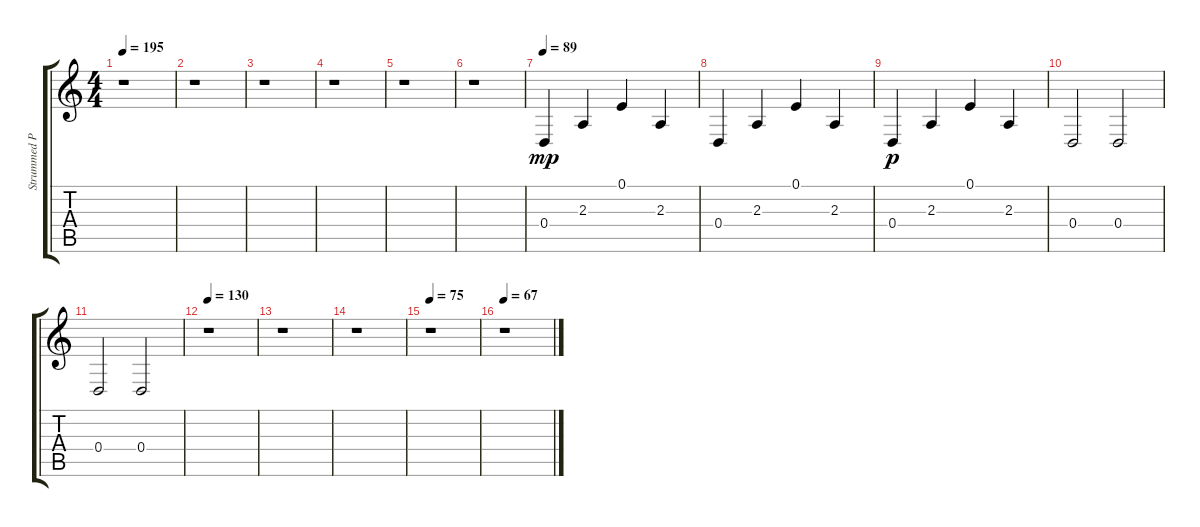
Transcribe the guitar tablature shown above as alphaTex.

\track ("Strummed Piano 1" "Strummed P") {instrument harpsichord}
\staff {score tabs}
\tuning (E4 B3 G3 D3 A2 E2) {hide}
\ts (4 4)
\tempo 195
\clef g2
\ks c
r.1{dy f} |
r.1 |
r.1 |
r.1 |
r.1 |
r.1 |
\tempo 89
0.4.4{dy mp} 2.3.4 0.1.4 2.3.4 |
0.4.4 2.3.4 0.1.4 2.3.4 |
0.4.4{dy p} 2.3.4 0.1.4 2.3.4 |
0.4.2 0.4.2 |
0.4.2 0.4.2 |
\tempo 130
r.1 |
r.1 |
r.1 |
\tempo 75
r.1 |
\tempo 67
r.1
